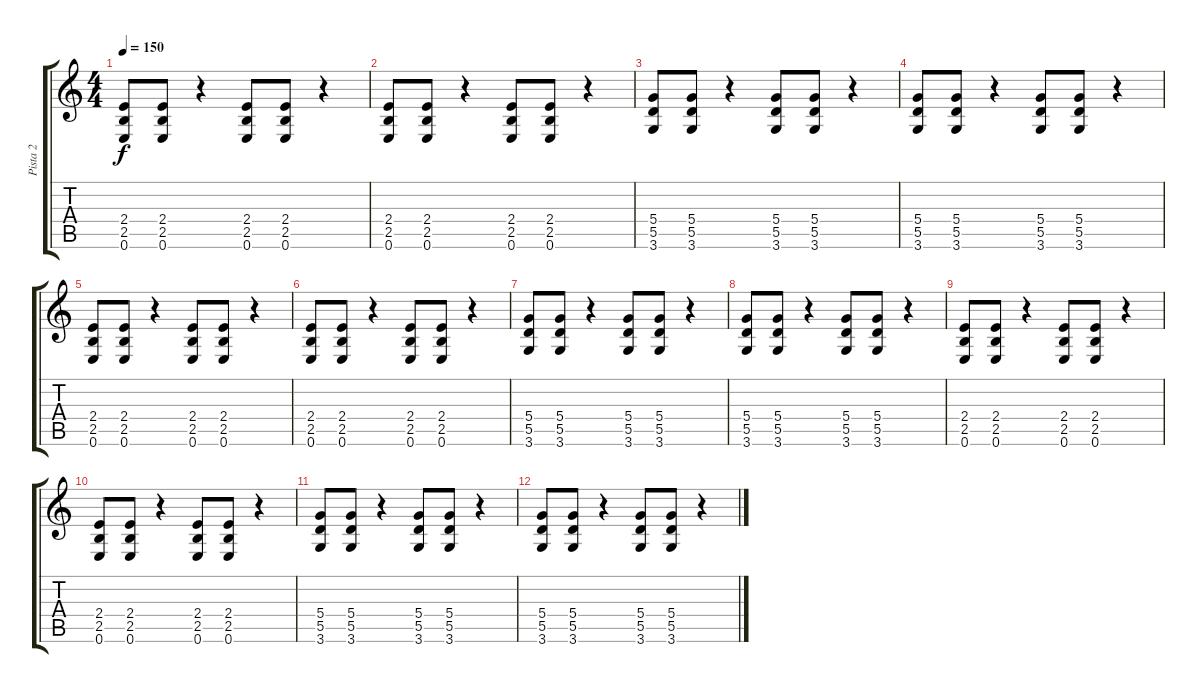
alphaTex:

\track ("Pista 2" "Pista 2") {instrument distortionguitar}
\staff {score tabs}
\tuning (E4 B3 G3 D3 A2 E2) {hide}
\ts (4 4)
\tempo 150
\clef g2
\ks c
(2.4 2.5 0.6).8{dy f} (2.4 2.5 0.6).8 r.4 (2.4 2.5 0.6).8 (2.4 2.5 0.6).8 r.4 |
(2.4 2.5 0.6).8 (2.4 2.5 0.6).8 r.4 (2.4 2.5 0.6).8 (2.4 2.5 0.6).8 r.4 |
(5.4 5.5 3.6).8 (5.4 5.5 3.6).8 r.4 (5.4 5.5 3.6).8 (5.4 5.5 3.6).8 r.4 |
(5.4 5.5 3.6).8 (5.4 5.5 3.6).8 r.4 (5.4 5.5 3.6).8 (5.4 5.5 3.6).8 r.4 |
(2.4 2.5 0.6).8 (2.4 2.5 0.6).8 r.4 (2.4 2.5 0.6).8 (2.4 2.5 0.6).8 r.4 |
(2.4 2.5 0.6).8 (2.4 2.5 0.6).8 r.4 (2.4 2.5 0.6).8 (2.4 2.5 0.6).8 r.4 |
(5.4 5.5 3.6).8 (5.4 5.5 3.6).8 r.4 (5.4 5.5 3.6).8 (5.4 5.5 3.6).8 r.4 |
(5.4 5.5 3.6).8 (5.4 5.5 3.6).8 r.4 (5.4 5.5 3.6).8 (5.4 5.5 3.6).8 r.4 |
(2.4 2.5 0.6).8 (2.4 2.5 0.6).8 r.4 (2.4 2.5 0.6).8 (2.4 2.5 0.6).8 r.4 |
(2.4 2.5 0.6).8 (2.4 2.5 0.6).8 r.4 (2.4 2.5 0.6).8 (2.4 2.5 0.6).8 r.4 |
(5.4 5.5 3.6).8 (5.4 5.5 3.6).8 r.4 (5.4 5.5 3.6).8 (5.4 5.5 3.6).8 r.4 |
(5.4 5.5 3.6).8 (5.4 5.5 3.6).8 r.4 (5.4 5.5 3.6).8 (5.4 5.5 3.6).8 r.4
